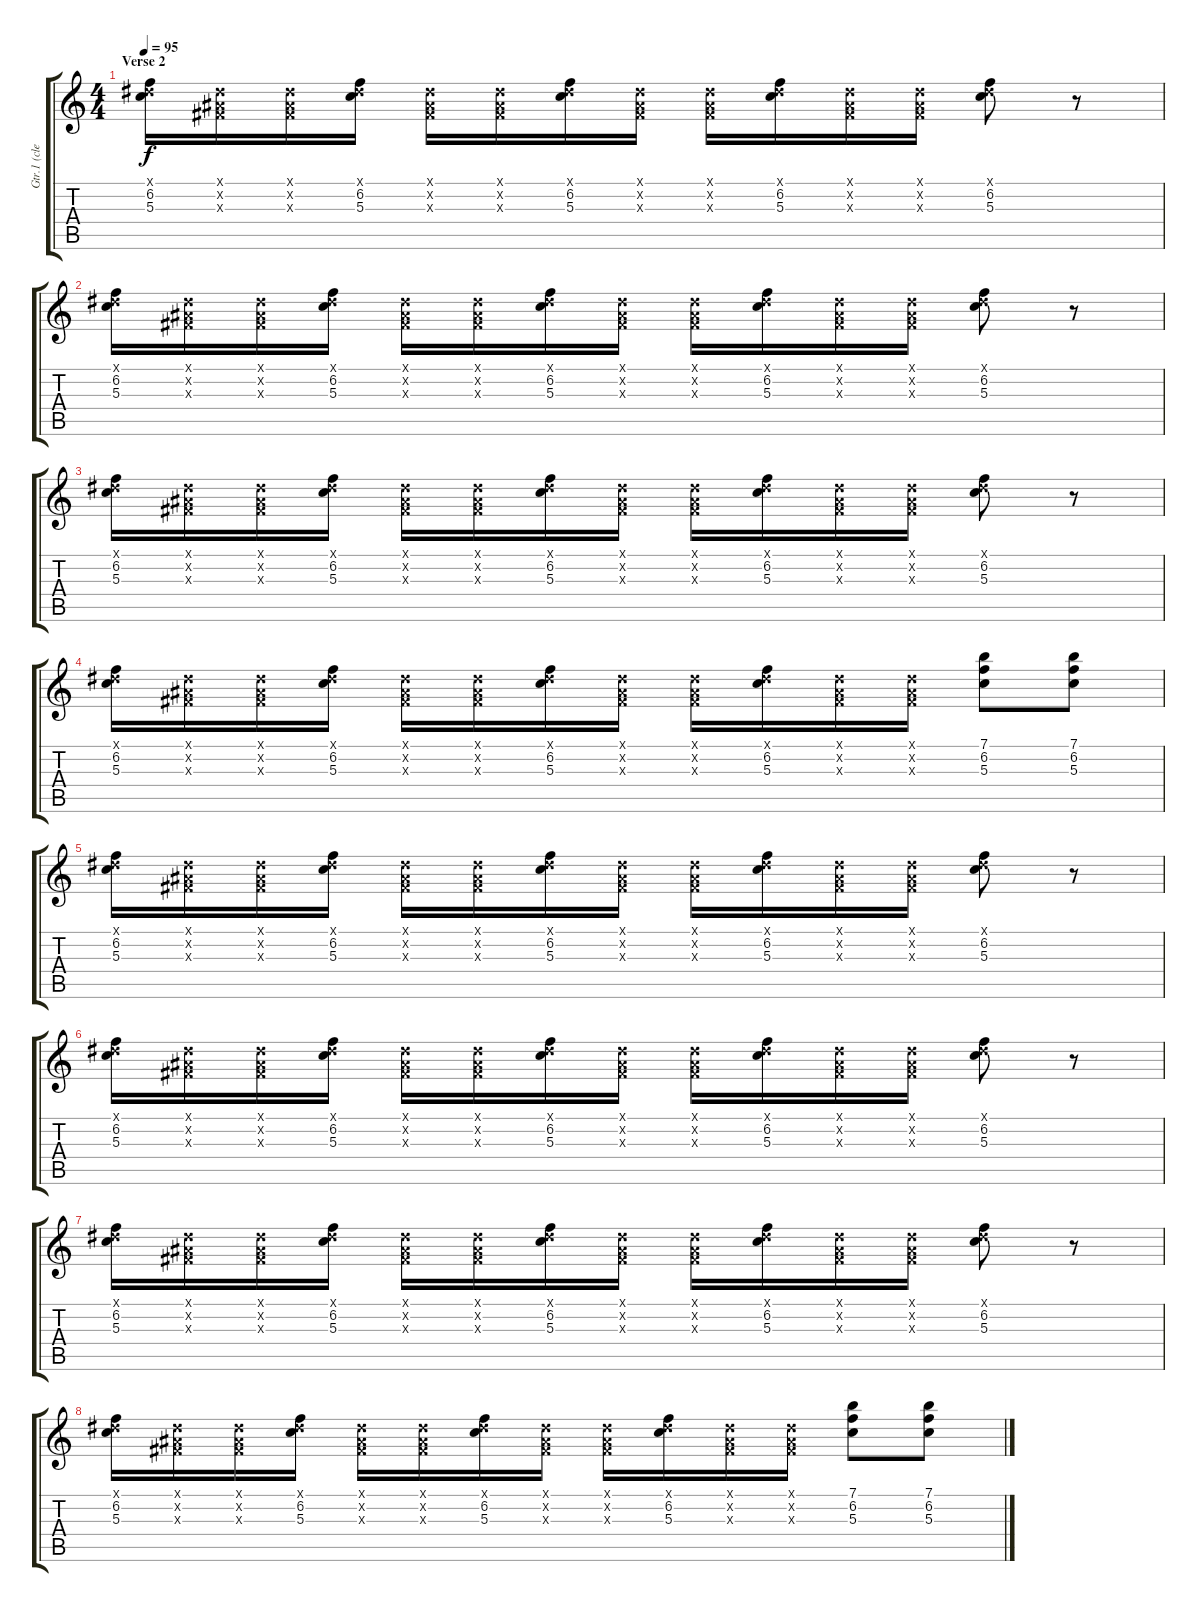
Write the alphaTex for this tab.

\track ("Gtr.1 (clean)" "Gtr.1 (cle") {instrument electricguitarclean}
\staff {score tabs}
\tuning (E4 B3 G3 D3 A2 E2) {hide}
\ts (4 4)
\section ("" "Verse 2")
\tempo 95
\clef g2
\ks c
(-1.1{x} 6.2 5.3).16{dy f} (-1.1{x} -1.2{x} -1.3{x}).16 (-1.1{x} -1.2{x} -1.3{x}).16 (-1.1{x} 6.2 5.3).16 (-1.1{x} -1.2{x} -1.3{x}).16 (-1.1{x} -1.2{x} -1.3{x}).16 (-1.1{x} 6.2 5.3).16 (-1.1{x} -1.2{x} -1.3{x}).16 (-1.1{x} -1.2{x} -1.3{x}).16 (-1.1{x} 6.2 5.3).16 (-1.1{x} -1.2{x} -1.3{x}).16 (-1.1{x} -1.2{x} -1.3{x}).16 (-1.1{x} 6.2 5.3).8 r.8 |
(-1.1{x} 6.2 5.3).16 (-1.1{x} -1.2{x} -1.3{x}).16 (-1.1{x} -1.2{x} -1.3{x}).16 (-1.1{x} 6.2 5.3).16 (-1.1{x} -1.2{x} -1.3{x}).16 (-1.1{x} -1.2{x} -1.3{x}).16 (-1.1{x} 6.2 5.3).16 (-1.1{x} -1.2{x} -1.3{x}).16 (-1.1{x} -1.2{x} -1.3{x}).16 (-1.1{x} 6.2 5.3).16 (-1.1{x} -1.2{x} -1.3{x}).16 (-1.1{x} -1.2{x} -1.3{x}).16 (-1.1{x} 6.2 5.3).8 r.8 |
(-1.1{x} 6.2 5.3).16 (-1.1{x} -1.2{x} -1.3{x}).16 (-1.1{x} -1.2{x} -1.3{x}).16 (-1.1{x} 6.2 5.3).16 (-1.1{x} -1.2{x} -1.3{x}).16 (-1.1{x} -1.2{x} -1.3{x}).16 (-1.1{x} 6.2 5.3).16 (-1.1{x} -1.2{x} -1.3{x}).16 (-1.1{x} -1.2{x} -1.3{x}).16 (-1.1{x} 6.2 5.3).16 (-1.1{x} -1.2{x} -1.3{x}).16 (-1.1{x} -1.2{x} -1.3{x}).16 (-1.1{x} 6.2 5.3).8 r.8 |
(-1.1{x} 6.2 5.3).16 (-1.1{x} -1.2{x} -1.3{x}).16 (-1.1{x} -1.2{x} -1.3{x}).16 (-1.1{x} 6.2 5.3).16 (-1.1{x} -1.2{x} -1.3{x}).16 (-1.1{x} -1.2{x} -1.3{x}).16 (-1.1{x} 6.2 5.3).16 (-1.1{x} -1.2{x} -1.3{x}).16 (-1.1{x} -1.2{x} -1.3{x}).16 (-1.1{x} 6.2 5.3).16 (-1.1{x} -1.2{x} -1.3{x}).16 (-1.1{x} -1.2{x} -1.3{x}).16 (7.1 6.2 5.3).8 (7.1 6.2 5.3).8 |
(-1.1{x} 6.2 5.3).16 (-1.1{x} -1.2{x} -1.3{x}).16 (-1.1{x} -1.2{x} -1.3{x}).16 (-1.1{x} 6.2 5.3).16 (-1.1{x} -1.2{x} -1.3{x}).16 (-1.1{x} -1.2{x} -1.3{x}).16 (-1.1{x} 6.2 5.3).16 (-1.1{x} -1.2{x} -1.3{x}).16 (-1.1{x} -1.2{x} -1.3{x}).16 (-1.1{x} 6.2 5.3).16 (-1.1{x} -1.2{x} -1.3{x}).16 (-1.1{x} -1.2{x} -1.3{x}).16 (-1.1{x} 6.2 5.3).8 r.8 |
(-1.1{x} 6.2 5.3).16 (-1.1{x} -1.2{x} -1.3{x}).16 (-1.1{x} -1.2{x} -1.3{x}).16 (-1.1{x} 6.2 5.3).16 (-1.1{x} -1.2{x} -1.3{x}).16 (-1.1{x} -1.2{x} -1.3{x}).16 (-1.1{x} 6.2 5.3).16 (-1.1{x} -1.2{x} -1.3{x}).16 (-1.1{x} -1.2{x} -1.3{x}).16 (-1.1{x} 6.2 5.3).16 (-1.1{x} -1.2{x} -1.3{x}).16 (-1.1{x} -1.2{x} -1.3{x}).16 (-1.1{x} 6.2 5.3).8 r.8 |
(-1.1{x} 6.2 5.3).16 (-1.1{x} -1.2{x} -1.3{x}).16 (-1.1{x} -1.2{x} -1.3{x}).16 (-1.1{x} 6.2 5.3).16 (-1.1{x} -1.2{x} -1.3{x}).16 (-1.1{x} -1.2{x} -1.3{x}).16 (-1.1{x} 6.2 5.3).16 (-1.1{x} -1.2{x} -1.3{x}).16 (-1.1{x} -1.2{x} -1.3{x}).16 (-1.1{x} 6.2 5.3).16 (-1.1{x} -1.2{x} -1.3{x}).16 (-1.1{x} -1.2{x} -1.3{x}).16 (-1.1{x} 6.2 5.3).8 r.8 |
(-1.1{x} 6.2 5.3).16 (-1.1{x} -1.2{x} -1.3{x}).16 (-1.1{x} -1.2{x} -1.3{x}).16 (-1.1{x} 6.2 5.3).16 (-1.1{x} -1.2{x} -1.3{x}).16 (-1.1{x} -1.2{x} -1.3{x}).16 (-1.1{x} 6.2 5.3).16 (-1.1{x} -1.2{x} -1.3{x}).16 (-1.1{x} -1.2{x} -1.3{x}).16 (-1.1{x} 6.2 5.3).16 (-1.1{x} -1.2{x} -1.3{x}).16 (-1.1{x} -1.2{x} -1.3{x}).16 (7.1 6.2 5.3).8 (7.1 6.2 5.3).8
